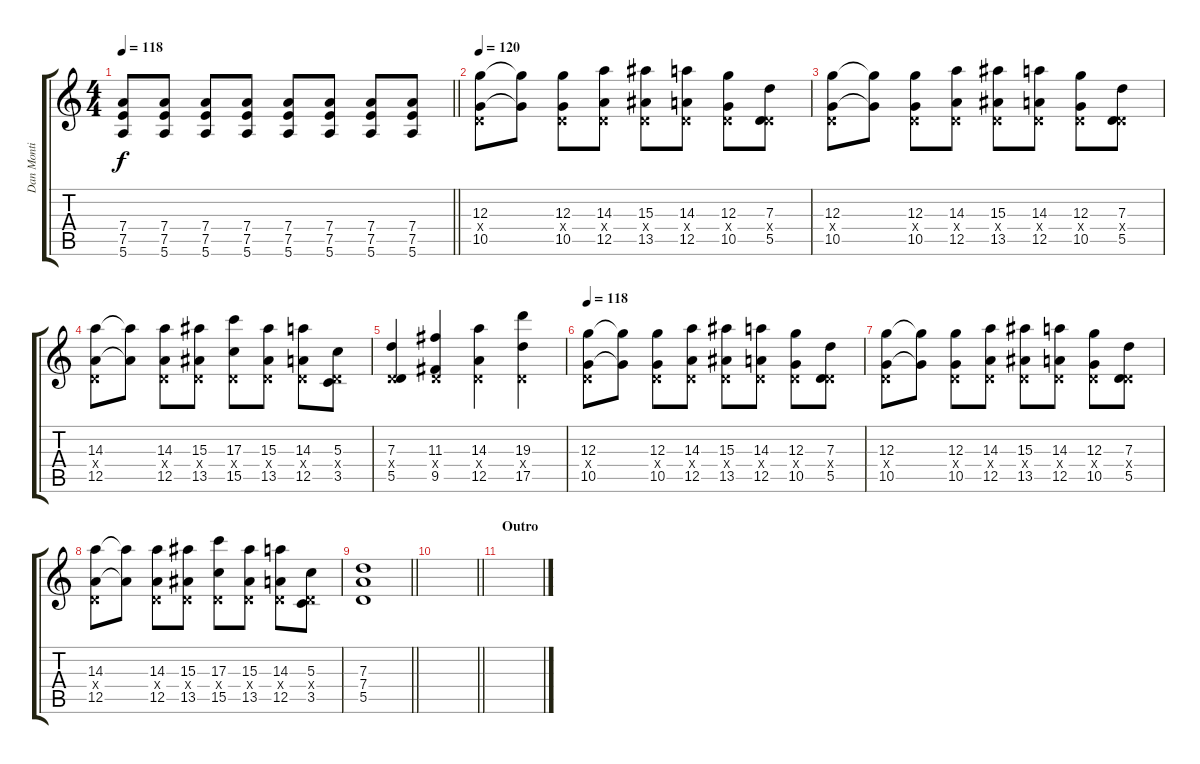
\track ("Dan Monti (Lead Guitar)" "Dan Monti ") {instrument distortionguitar}
\staff {score tabs}
\tuning (E4 B3 G3 D3 A2 E2) {hide}
\ts (4 4)
\tempo 118
\clef g2
\barLineRight lightlight
\ks c
(7.4 7.5 5.6).8{dy f} (7.4 7.5 5.6).8 (7.4 7.5 5.6).8 (7.4 7.5 5.6).8 (7.4 7.5 5.6).8 (7.4 7.5 5.6).8 (7.4 7.5 5.6).8 (7.4 7.5 5.6).8 |
\tempo 114
\tempo 120
(12.3 0.4{x} 10.5).8 (12.3{t} 10.5{t}).8 (12.3 0.4{x} 10.5).8 (14.3 0.4{x} 12.5).8 (15.3 0.4{x} 13.5).8 (14.3 0.4{x} 12.5).8 (12.3 0.4{x} 10.5).8 (7.3 0.4{x} 5.5).8 |
(12.3 0.4{x} 10.5).8 (12.3{t} 10.5{t}).8 (12.3 0.4{x} 10.5).8 (14.3 0.4{x} 12.5).8 (15.3 0.4{x} 13.5).8 (14.3 0.4{x} 12.5).8 (12.3 0.4{x} 10.5).8 (7.3 0.4{x} 5.5).8 |
(14.3 0.4{x} 12.5).8 (14.3{t} 12.5{t}).8 (14.3 0.4{x} 12.5).8 (15.3 0.4{x} 13.5).8 (17.3 0.4{x} 15.5).8 (15.3 0.4{x} 13.5).8 (14.3 0.4{x} 12.5).8 (5.3 0.4{x} 3.5).8 |
(7.3 0.4{x} 5.5).4 (11.3 0.4{x} 9.5).4 (14.3 0.4{x} 12.5).4 (19.3 0.4{x} 17.5).4 |
\tempo 118
(12.3 0.4{x} 10.5).8 (12.3{t} 10.5{t}).8 (12.3 0.4{x} 10.5).8 (14.3 0.4{x} 12.5).8 (15.3 0.4{x} 13.5).8 (14.3 0.4{x} 12.5).8 (12.3 0.4{x} 10.5).8 (7.3 0.4{x} 5.5).8 |
(12.3 0.4{x} 10.5).8 (12.3{t} 10.5{t}).8 (12.3 0.4{x} 10.5).8 (14.3 0.4{x} 12.5).8 (15.3 0.4{x} 13.5).8 (14.3 0.4{x} 12.5).8 (12.3 0.4{x} 10.5).8 (7.3 0.4{x} 5.5).8 |
(14.3 0.4{x} 12.5).8 (14.3{t} 12.5{t}).8 (14.3 0.4{x} 12.5).8 (15.3 0.4{x} 13.5).8 (17.3 0.4{x} 15.5).8 (15.3 0.4{x} 13.5).8 (14.3 0.4{x} 12.5).8 (5.3 0.4{x} 3.5).8 |
\barLineRight lightlight
(7.3 7.4 5.5).1 |
\barLineRight lightlight
|
\section ("" "Outro")
